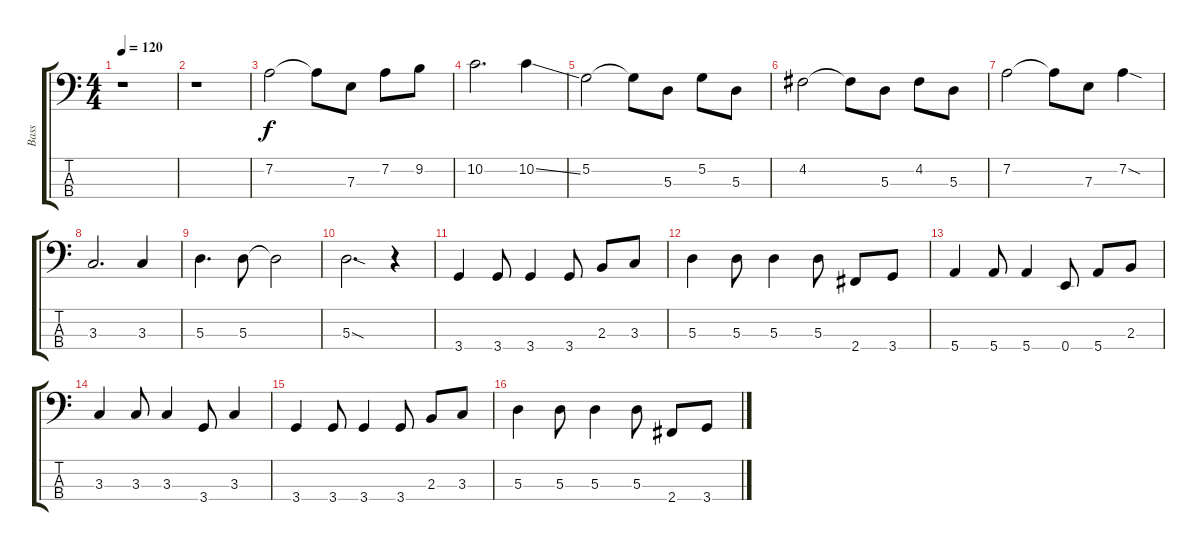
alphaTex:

\track ("Bass" "Bass") {instrument electricbassfinger}
\staff {score tabs}
\tuning (G2 D2 A1 E1) {hide}
\ts (4 4)
\tempo 120
\clef f4
\ks c
r.1{dy f} |
r.1 |
7.2.2 7.2{t}.8 7.3.8 7.2.8 9.2.8 |
10.2.2{d} 10.2{ss}.4 |
5.2.2 5.2{t}.8 5.3.8 5.2.8 5.3.8 |
4.2.2 4.2{t}.8 5.3.8 4.2.8 5.3.8 |
7.2.2 7.2{t}.8 7.3.8 7.2{sod}.4 |
3.3.2{d} 3.3.4 |
5.3.4{d} 5.3.8 5.3{t}.2 |
5.3{sod}.2{d} r.4 |
3.4.4 3.4.8 3.4.4 3.4.8 2.3.8 3.3.8 |
5.3.4 5.3.8 5.3.4 5.3.8 2.4.8 3.4.8 |
5.4.4 5.4.8 5.4.4 0.4.8 5.4.8 2.3.8 |
3.3.4 3.3.8 3.3.4 3.4.8 3.3.4 |
3.4.4 3.4.8 3.4.4 3.4.8 2.3.8 3.3.8 |
5.3.4 5.3.8 5.3.4 5.3.8 2.4.8 3.4.8
